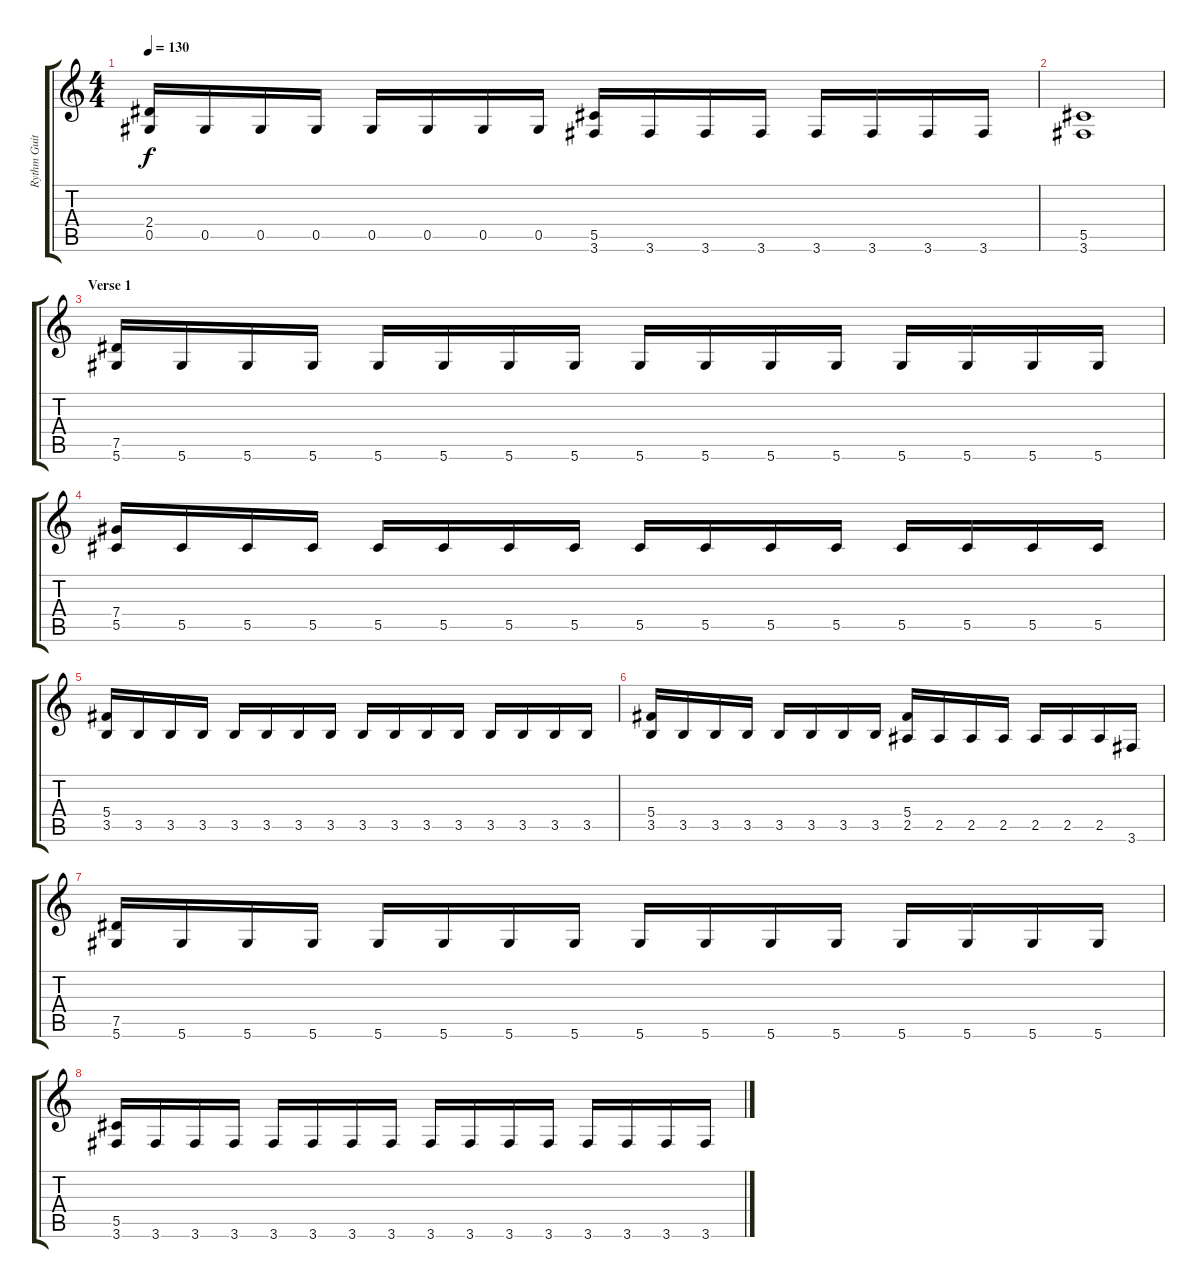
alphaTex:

\track ("Rythm Guitar" "Rythm Guit") {instrument distortionguitar}
\staff {score tabs}
\tuning (Eb4 Bb3 Gb3 Db3 Ab2 Eb2) {hide}
\ts (4 4)
\tempo 130
\clef g2
\ks c
(2.4 0.5).16{dy f} 0.5.16 0.5.16 0.5.16 0.5.16 0.5.16 0.5.16 0.5.16 (5.5 3.6).16 3.6.16 3.6.16 3.6.16 3.6.16 3.6.16 3.6.16 3.6.16 |
(5.5 3.6).1 |
\section ("" "Verse 1")
(7.5 5.6).16 5.6.16 5.6.16 5.6.16 5.6.16 5.6.16 5.6.16 5.6.16 5.6.16 5.6.16 5.6.16 5.6.16 5.6.16 5.6.16 5.6.16 5.6.16 |
(7.4 5.5).16 5.5.16 5.5.16 5.5.16 5.5.16 5.5.16 5.5.16 5.5.16 5.5.16 5.5.16 5.5.16 5.5.16 5.5.16 5.5.16 5.5.16 5.5.16 |
(5.4 3.5).16 3.5.16 3.5.16 3.5.16 3.5.16 3.5.16 3.5.16 3.5.16 3.5.16 3.5.16 3.5.16 3.5.16 3.5.16 3.5.16 3.5.16 3.5.16 |
(5.4 3.5).16 3.5.16 3.5.16 3.5.16 3.5.16 3.5.16 3.5.16 3.5.16 (5.4 2.5).16 2.5.16 2.5.16 2.5.16 2.5.16 2.5.16 2.5.16 3.6.16 |
(7.5 5.6).16 5.6.16 5.6.16 5.6.16 5.6.16 5.6.16 5.6.16 5.6.16 5.6.16 5.6.16 5.6.16 5.6.16 5.6.16 5.6.16 5.6.16 5.6.16 |
(5.5 3.6).16 3.6.16 3.6.16 3.6.16 3.6.16 3.6.16 3.6.16 3.6.16 3.6.16 3.6.16 3.6.16 3.6.16 3.6.16 3.6.16 3.6.16 3.6.16
